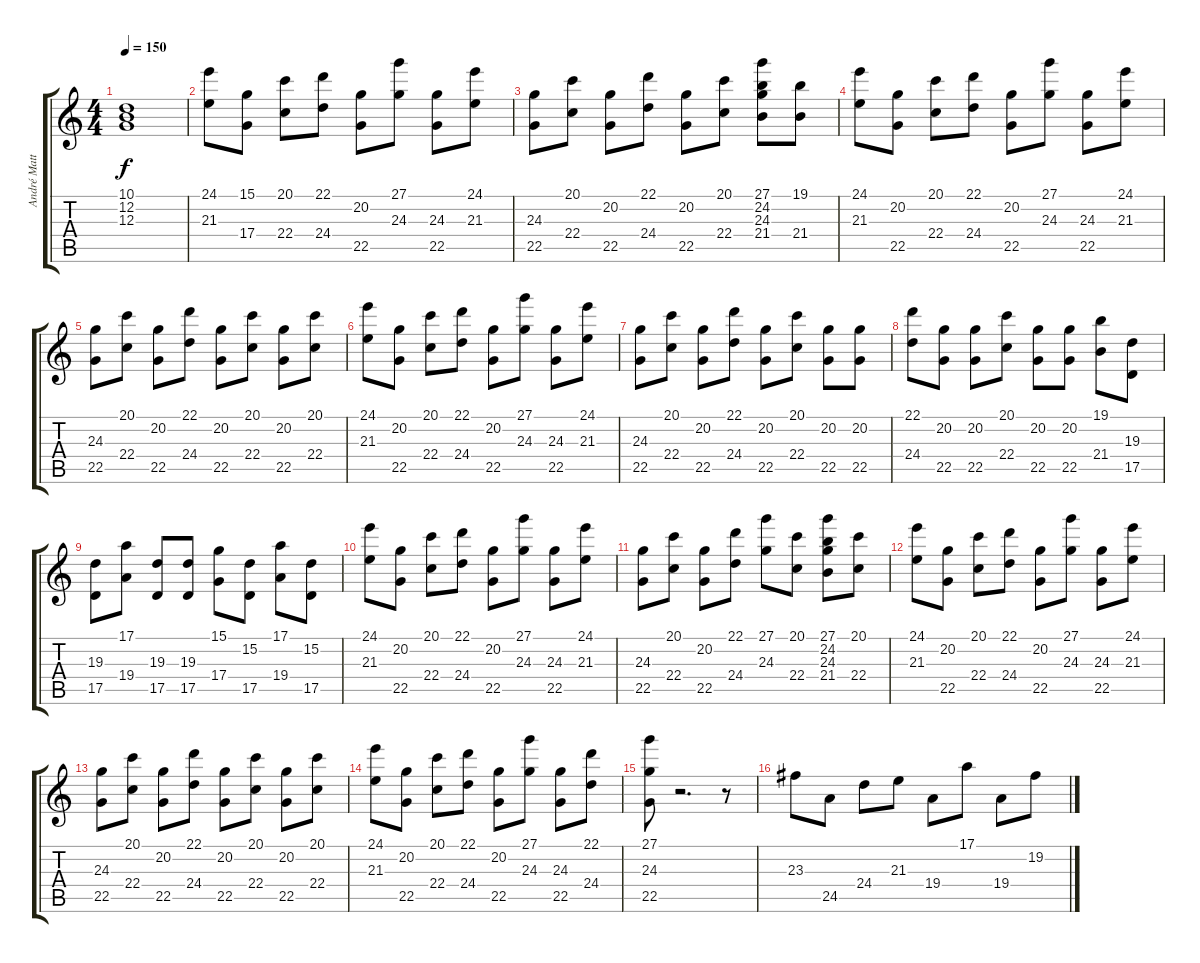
\track ("André Mattos (Keyboards)" "André Matt") {instrument stringensemble1}
\staff {score tabs}
\tuning (E4 B3 G3 D3 A2 E2) {hide}
\ts (4 4)
\tempo 150
\clef g2
\ks c
(10.1 12.2 12.3).1{dy f} |
(24.1 21.3).8 (15.1 17.4).8 (20.1 22.4).8 (22.1 24.4).8 (20.2 22.5).8 (27.1 24.3).8 (24.3 22.5).8 (24.1 21.3).8 |
(24.3 22.5).8 (20.1 22.4).8 (20.2 22.5).8 (22.1 24.4).8 (20.2 22.5).8 (20.1 22.4).8 (27.1 24.2 24.3 21.4).8 (19.1 21.4).8 |
(24.1 21.3).8 (20.2 22.5).8 (20.1 22.4).8 (22.1 24.4).8 (20.2 22.5).8 (27.1 24.3).8 (24.3 22.5).8 (24.1 21.3).8 |
(24.3 22.5).8 (20.1 22.4).8 (20.2 22.5).8 (22.1 24.4).8 (20.2 22.5).8 (20.1 22.4).8 (20.2 22.5).8 (20.1 22.4).8 |
(24.1 21.3).8 (20.2 22.5).8 (20.1 22.4).8 (22.1 24.4).8 (20.2 22.5).8 (27.1 24.3).8 (24.3 22.5).8 (24.1 21.3).8 |
(24.3 22.5).8 (20.1 22.4).8 (20.2 22.5).8 (22.1 24.4).8 (20.2 22.5).8 (20.1 22.4).8 (20.2 22.5).8 (20.2 22.5).8 |
(22.1 24.4).8 (20.2 22.5).8 (20.2 22.5).8 (20.1 22.4).8 (20.2 22.5).8 (20.2 22.5).8 (19.1 21.4).8 (19.3 17.5).8 |
(19.3 17.5).8 (17.1 19.4).8 (19.3 17.5).8 (19.3 17.5).8 (15.1 17.4).8 (15.2 17.5).8 (17.1 19.4).8 (15.2 17.5).8 |
(24.1 21.3).8 (20.2 22.5).8 (20.1 22.4).8 (22.1 24.4).8 (20.2 22.5).8 (27.1 24.3).8 (24.3 22.5).8 (24.1 21.3).8 |
(24.3 22.5).8 (20.1 22.4).8 (20.2 22.5).8 (22.1 24.4).8 (27.1 24.3).8 (20.1 22.4).8 (27.1 24.2 24.3 21.4).8 (20.1 22.4).8 |
(24.1 21.3).8 (20.2 22.5).8 (20.1 22.4).8 (22.1 24.4).8 (20.2 22.5).8 (27.1 24.3).8 (24.3 22.5).8 (24.1 21.3).8 |
(24.3 22.5).8 (20.1 22.4).8 (20.2 22.5).8 (22.1 24.4).8 (20.2 22.5).8 (20.1 22.4).8 (20.2 22.5).8 (20.1 22.4).8 |
(24.1 21.3).8 (20.2 22.5).8 (20.1 22.4).8 (22.1 24.4).8 (20.2 22.5).8 (27.1 24.3).8 (24.3 22.5).8 (22.1 24.4).8 |
(27.1 24.3 22.5).8 r.2{d} r.8 |
23.3.8 24.5.8 24.4.8 21.3.8 19.4.8 17.1.8 19.4.8 19.2.8
